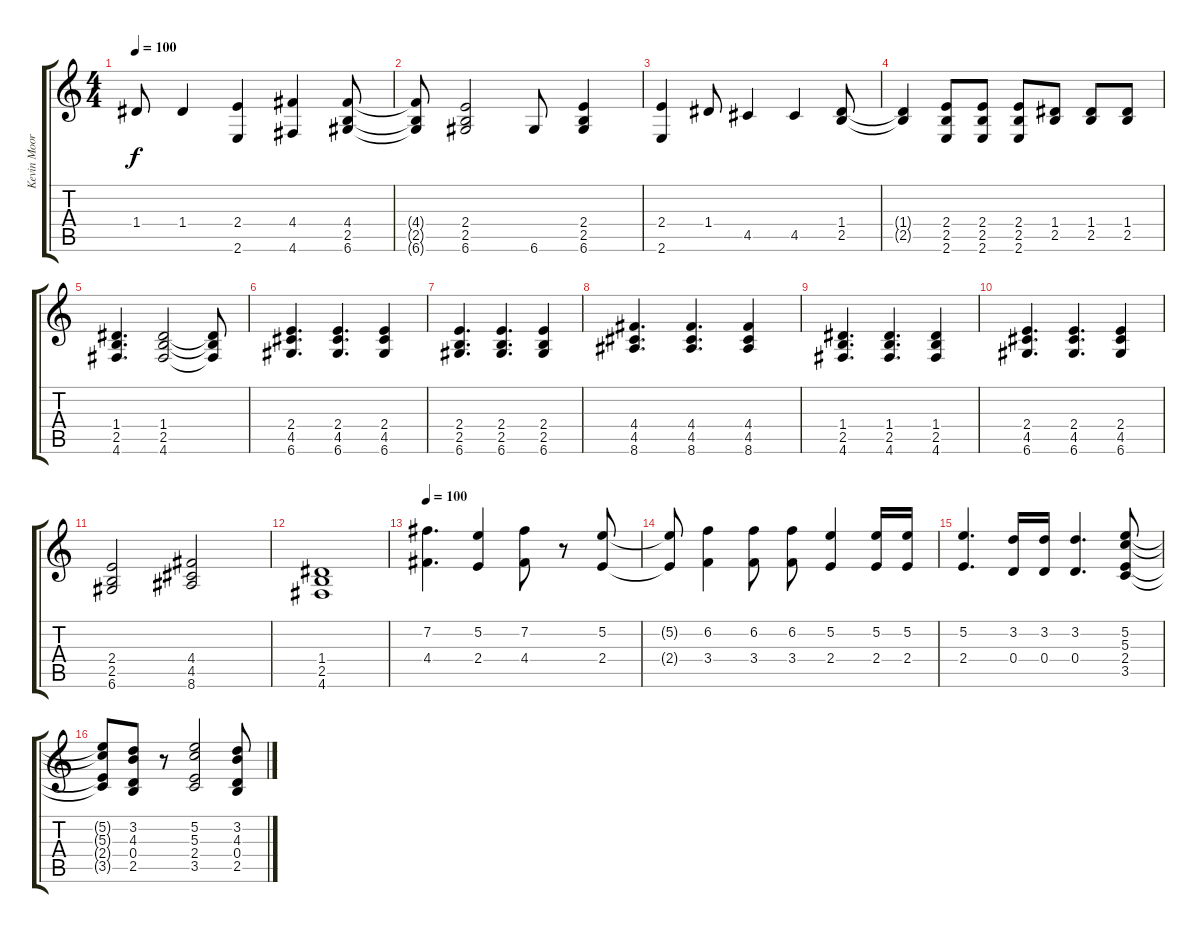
\track ("Kevin Moore (Keyboard)" "Kevin Moor") {instrument drawbarorgan}
\staff {score tabs}
\tuning (E5 B4 G4 D4 A3 D3) {hide}
\ts (4 4)
\tempo 100
\clef g2
\ks c
1.4{t}.8{dy f} 1.4.4 (2.4 2.6).4 (4.4 4.6).4 (4.4 2.5 6.6).8 |
(4.4{t} 2.5{t} 6.6{t}).8 (2.4 2.5 6.6).2 6.6.8 (2.4 2.5 6.6).4 |
(2.4 2.6).4 1.4.8 4.5.4 4.5.4 (1.4 2.5).8 |
(1.4{t} 2.5{t}).4 (2.4 2.5 2.6).8 (2.4 2.5 2.6).8 (2.4 2.5 2.6).8 (1.4 2.5).8 (1.4 2.5).8 (1.4 2.5).8 |
(1.4 2.5 4.6).4{d} (1.4 2.5 4.6).2 (1.4{t} 2.5{t} 4.6{t}).8 |
(2.4 4.5 6.6).4{d} (2.4 4.5 6.6).4{d} (2.4 4.5 6.6).4 |
(2.4 2.5 6.6).4{d} (2.4 2.5 6.6).4{d} (2.4 2.5 6.6).4 |
(4.4 4.5 8.6).4{d} (4.4 4.5 8.6).4{d} (4.4 4.5 8.6).4 |
(1.4 2.5 4.6).4{d} (1.4 2.5 4.6).4{d} (1.4 2.5 4.6).4 |
(2.4 4.5 6.6).4{d} (2.4 4.5 6.6).4{d} (2.4 4.5 6.6).4 |
(2.4 2.5 6.6).2 (4.4 4.5 8.6).2 |
(1.4 2.5 4.6).1 |
\tempo 100
(7.2 4.4).4{d volume 13 instrument stringensemble1} (5.2 2.4).4 (7.2 4.4).8 r.8 (5.2 2.4).8 |
(5.2{t} 2.4{t}).8 (6.2 3.4).4 (6.2 3.4).8 (6.2 3.4).8 (5.2 2.4).4 (5.2 2.4).16 (5.2 2.4).16 |
(5.2 2.4).4{d} (3.2 0.4).16 (3.2 0.4).16 (3.2 0.4).4{d} (5.2 5.3 2.4 3.5).8 |
(5.2{t} 5.3{t} 2.4{t} 3.5{t}).8 (3.2 4.3 0.4 2.5).8 r.8 (5.2 5.3 2.4 3.5).2 (3.2 4.3 0.4 2.5).8
